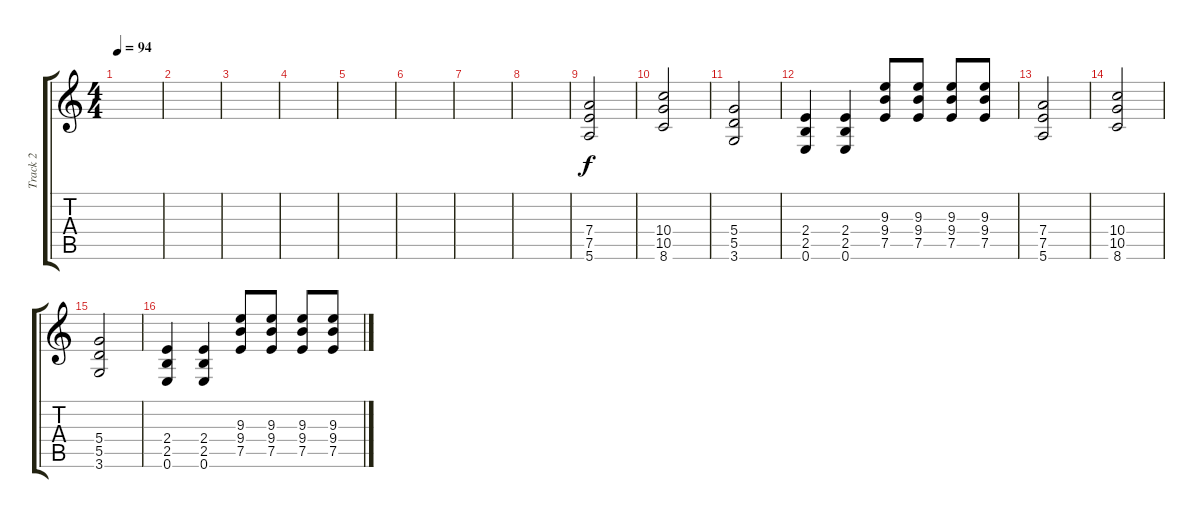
\track ("Track 2" "Track 2") {instrument overdrivenguitar}
\staff {score tabs}
\tuning (E4 B3 G3 D3 A2 E2) {hide}
\ts (4 4)
\tempo 94
\clef g2
\ks c
|
|
|
|
|
|
|
|
(7.4 7.5 5.6).2 |
(10.4 10.5 8.6).2 |
(5.4 5.5 3.6).2 |
(2.4 2.5 0.6).4 (2.4 2.5 0.6).4 (9.3 9.4 7.5).8 (9.3 9.4 7.5).8 (9.3 9.4 7.5).8 (9.3 9.4 7.5).8 |
(7.4 7.5 5.6).2 |
(10.4 10.5 8.6).2 |
(5.4 5.5 3.6).2 |
(2.4 2.5 0.6).4 (2.4 2.5 0.6).4 (9.3 9.4 7.5).8 (9.3 9.4 7.5).8 (9.3 9.4 7.5).8 (9.3 9.4 7.5).8
